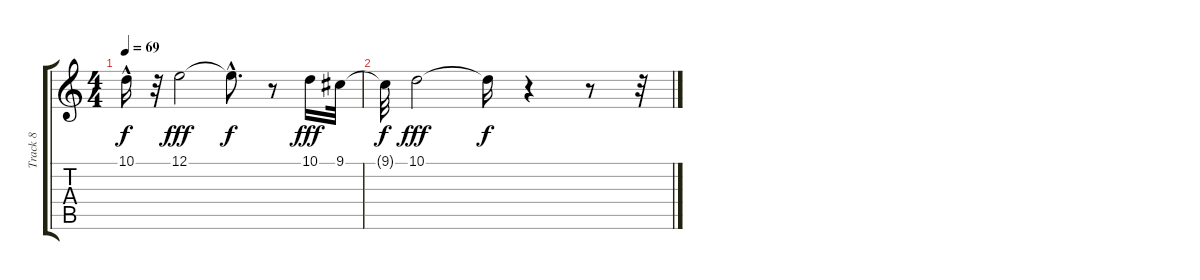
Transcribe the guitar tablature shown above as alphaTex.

\track ("Track 8" "Track 8") {instrument lead1square}
\staff {score tabs}
\tuning (E4 B3 G3 D3 A2 E2) {hide}
\ts (4 4)
\tempo 69
\clef g2
\ks c
10.1{hac t}.16{dy f} r.32 12.1.2{dy fff} 12.1{hac t}.8{d dy f} r.8 10.1.16{dy fff} 9.1.32 |
9.1{t}.32{dy f} 10.1.2{dy fff} 10.1{t}.16{dy f} r.4 r.8 r.32
